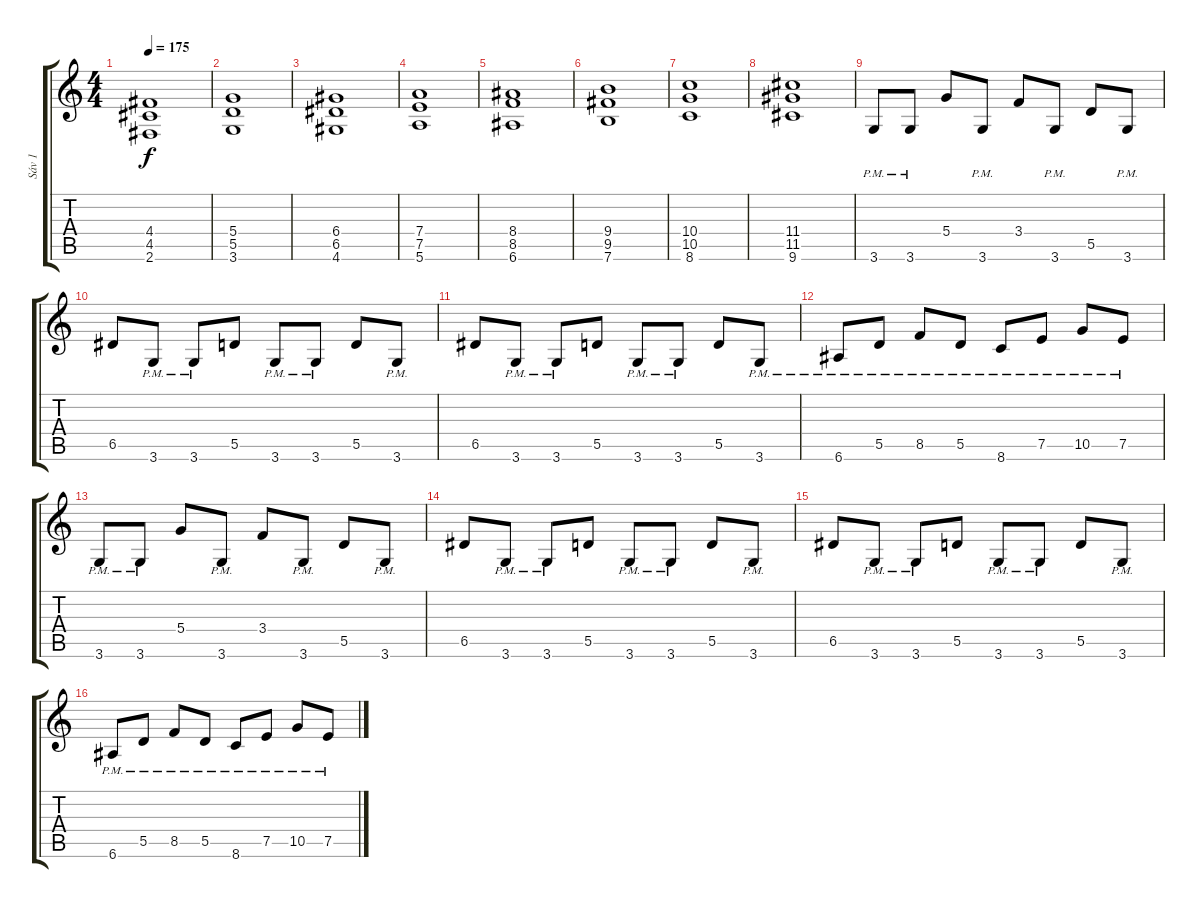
\track ("Sáv 1" "Sáv 1") {instrument distortionguitar}
\staff {score tabs}
\tuning (E4 B3 G3 D3 A2 E2) {hide}
\ts (4 4)
\tempo 175
\clef g2
\ks c
(4.4 4.5 2.6).1{dy f} |
(5.4 5.5 3.6).1 |
(6.4 6.5 4.6).1 |
(7.4 7.5 5.6).1 |
(8.4 8.5 6.6).1 |
(9.4 9.5 7.6).1 |
(10.4 10.5 8.6).1 |
(11.4 11.5 9.6).1 |
3.6{pm}.8 3.6{pm}.8 5.4.8 3.6{pm}.8 3.4.8 3.6{pm}.8 5.5.8 3.6{pm}.8 |
6.5.8 3.6{pm}.8 3.6{pm}.8 5.5.8 3.6{pm}.8 3.6{pm}.8 5.5.8 3.6{pm}.8 |
6.5.8 3.6{pm}.8 3.6{pm}.8 5.5.8 3.6{pm}.8 3.6{pm}.8 5.5.8 3.6{pm}.8 |
6.6{pm}.8 5.5{pm}.8 8.5{pm}.8 5.5{pm}.8 8.6{pm}.8 7.5{pm}.8 10.5{pm}.8 7.5{pm}.8 |
3.6{pm}.8 3.6{pm}.8 5.4.8 3.6{pm}.8 3.4.8 3.6{pm}.8 5.5.8 3.6{pm}.8 |
6.5.8 3.6{pm}.8 3.6{pm}.8 5.5.8 3.6{pm}.8 3.6{pm}.8 5.5.8 3.6{pm}.8 |
6.5.8 3.6{pm}.8 3.6{pm}.8 5.5.8 3.6{pm}.8 3.6{pm}.8 5.5.8 3.6{pm}.8 |
6.6{pm}.8 5.5{pm}.8 8.5{pm}.8 5.5{pm}.8 8.6{pm}.8 7.5{pm}.8 10.5{pm}.8 7.5{pm}.8
